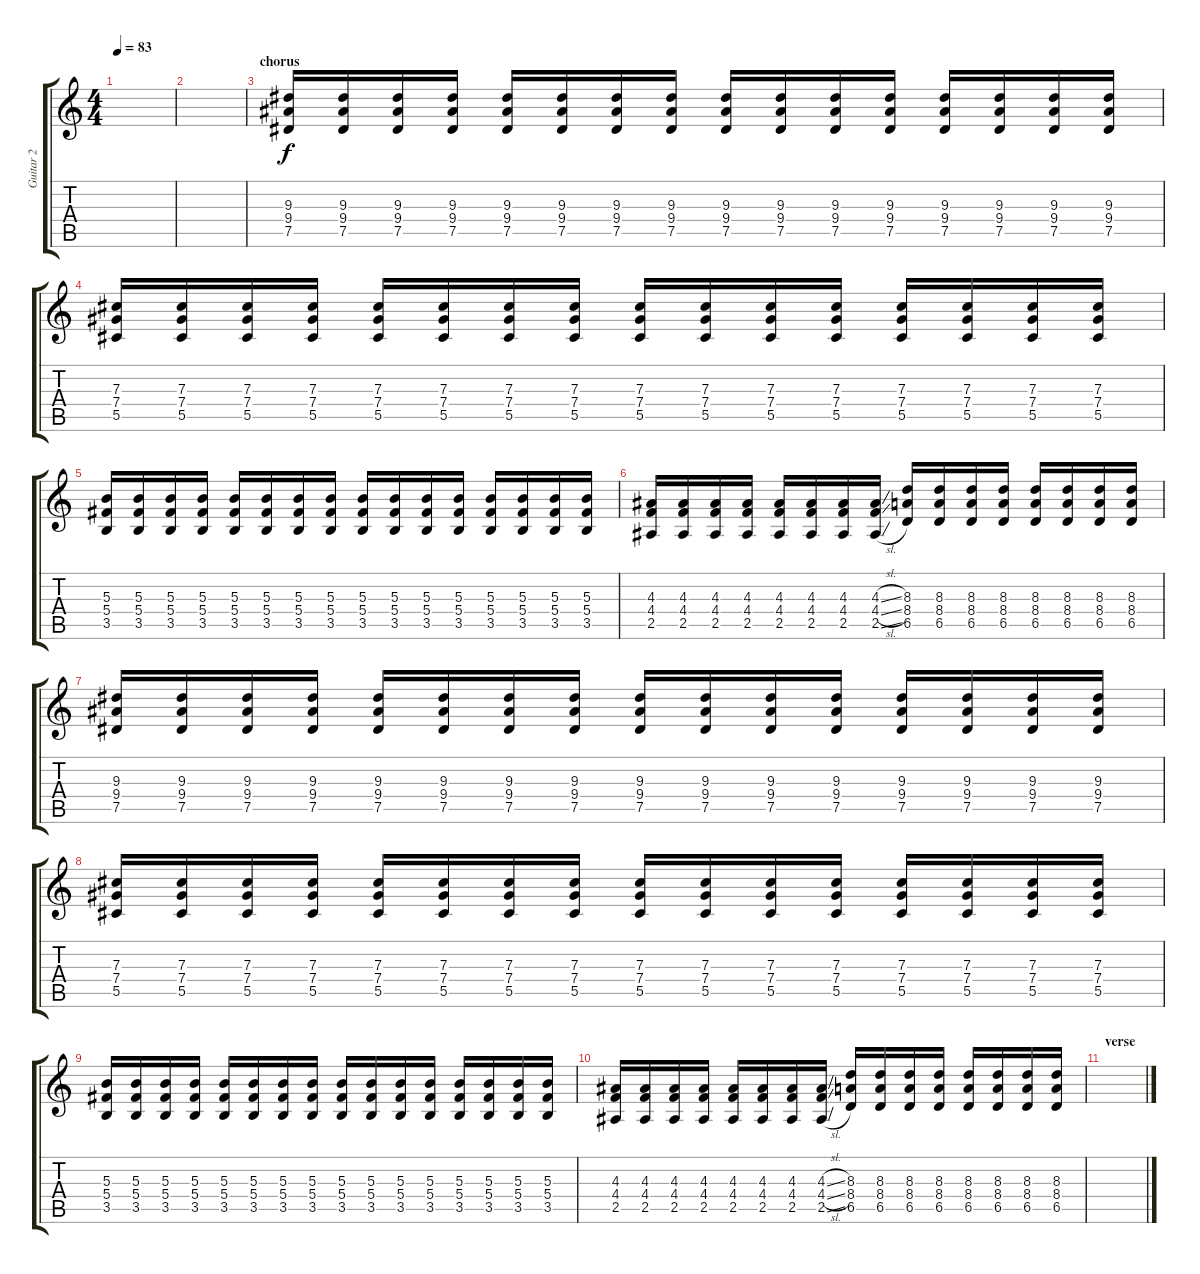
\track ("Guitar 2" "Guitar 2") {instrument distortionguitar}
\staff {score tabs}
\tuning (Eb4 Bb3 Gb3 Db3 Ab2 Eb2) {hide}
\ts (4 4)
\tempo 83
\clef g2
\ks c
|
|
\section ("" "chorus")
(9.3 9.4 7.5).16 (9.3 9.4 7.5).16 (9.3 9.4 7.5).16 (9.3 9.4 7.5).16 (9.3 9.4 7.5).16 (9.3 9.4 7.5).16 (9.3 9.4 7.5).16 (9.3 9.4 7.5).16 (9.3 9.4 7.5).16 (9.3 9.4 7.5).16 (9.3 9.4 7.5).16 (9.3 9.4 7.5).16 (9.3 9.4 7.5).16 (9.3 9.4 7.5).16 (9.3 9.4 7.5).16 (9.3 9.4 7.5).16 |
(7.3 7.4 5.5).16 (7.3 7.4 5.5).16 (7.3 7.4 5.5).16 (7.3 7.4 5.5).16 (7.3 7.4 5.5).16 (7.3 7.4 5.5).16 (7.3 7.4 5.5).16 (7.3 7.4 5.5).16 (7.3 7.4 5.5).16 (7.3 7.4 5.5).16 (7.3 7.4 5.5).16 (7.3 7.4 5.5).16 (7.3 7.4 5.5).16 (7.3 7.4 5.5).16 (7.3 7.4 5.5).16 (7.3 7.4 5.5).16 |
(5.3 5.4 3.5).16 (5.3 5.4 3.5).16 (5.3 5.4 3.5).16 (5.3 5.4 3.5).16 (5.3 5.4 3.5).16 (5.3 5.4 3.5).16 (5.3 5.4 3.5).16 (5.3 5.4 3.5).16 (5.3 5.4 3.5).16 (5.3 5.4 3.5).16 (5.3 5.4 3.5).16 (5.3 5.4 3.5).16 (5.3 5.4 3.5).16 (5.3 5.4 3.5).16 (5.3 5.4 3.5).16 (5.3 5.4 3.5).16 |
(4.3 4.4 2.5).16 (4.3 4.4 2.5).16 (4.3 4.4 2.5).16 (4.3 4.4 2.5).16 (4.3 4.4 2.5).16 (4.3 4.4 2.5).16 (4.3 4.4 2.5).16 (4.3{sl} 4.4{sl} 2.5{sl}).16 (8.3 8.4 6.5).16 (8.3 8.4 6.5).16 (8.3 8.4 6.5).16 (8.3 8.4 6.5).16 (8.3 8.4 6.5).16 (8.3 8.4 6.5).16 (8.3 8.4 6.5).16 (8.3 8.4 6.5).16 |
(9.3 9.4 7.5).16 (9.3 9.4 7.5).16 (9.3 9.4 7.5).16 (9.3 9.4 7.5).16 (9.3 9.4 7.5).16 (9.3 9.4 7.5).16 (9.3 9.4 7.5).16 (9.3 9.4 7.5).16 (9.3 9.4 7.5).16 (9.3 9.4 7.5).16 (9.3 9.4 7.5).16 (9.3 9.4 7.5).16 (9.3 9.4 7.5).16 (9.3 9.4 7.5).16 (9.3 9.4 7.5).16 (9.3 9.4 7.5).16 |
(7.3 7.4 5.5).16 (7.3 7.4 5.5).16 (7.3 7.4 5.5).16 (7.3 7.4 5.5).16 (7.3 7.4 5.5).16 (7.3 7.4 5.5).16 (7.3 7.4 5.5).16 (7.3 7.4 5.5).16 (7.3 7.4 5.5).16 (7.3 7.4 5.5).16 (7.3 7.4 5.5).16 (7.3 7.4 5.5).16 (7.3 7.4 5.5).16 (7.3 7.4 5.5).16 (7.3 7.4 5.5).16 (7.3 7.4 5.5).16 |
(5.3 5.4 3.5).16 (5.3 5.4 3.5).16 (5.3 5.4 3.5).16 (5.3 5.4 3.5).16 (5.3 5.4 3.5).16 (5.3 5.4 3.5).16 (5.3 5.4 3.5).16 (5.3 5.4 3.5).16 (5.3 5.4 3.5).16 (5.3 5.4 3.5).16 (5.3 5.4 3.5).16 (5.3 5.4 3.5).16 (5.3 5.4 3.5).16 (5.3 5.4 3.5).16 (5.3 5.4 3.5).16 (5.3 5.4 3.5).16 |
(4.3 4.4 2.5).16 (4.3 4.4 2.5).16 (4.3 4.4 2.5).16 (4.3 4.4 2.5).16 (4.3 4.4 2.5).16 (4.3 4.4 2.5).16 (4.3 4.4 2.5).16 (4.3{sl} 4.4{sl} 2.5{sl}).16 (8.3 8.4 6.5).16 (8.3 8.4 6.5).16 (8.3 8.4 6.5).16 (8.3 8.4 6.5).16 (8.3 8.4 6.5).16 (8.3 8.4 6.5).16 (8.3 8.4 6.5).16 (8.3 8.4 6.5).16 |
\section ("" "verse")
